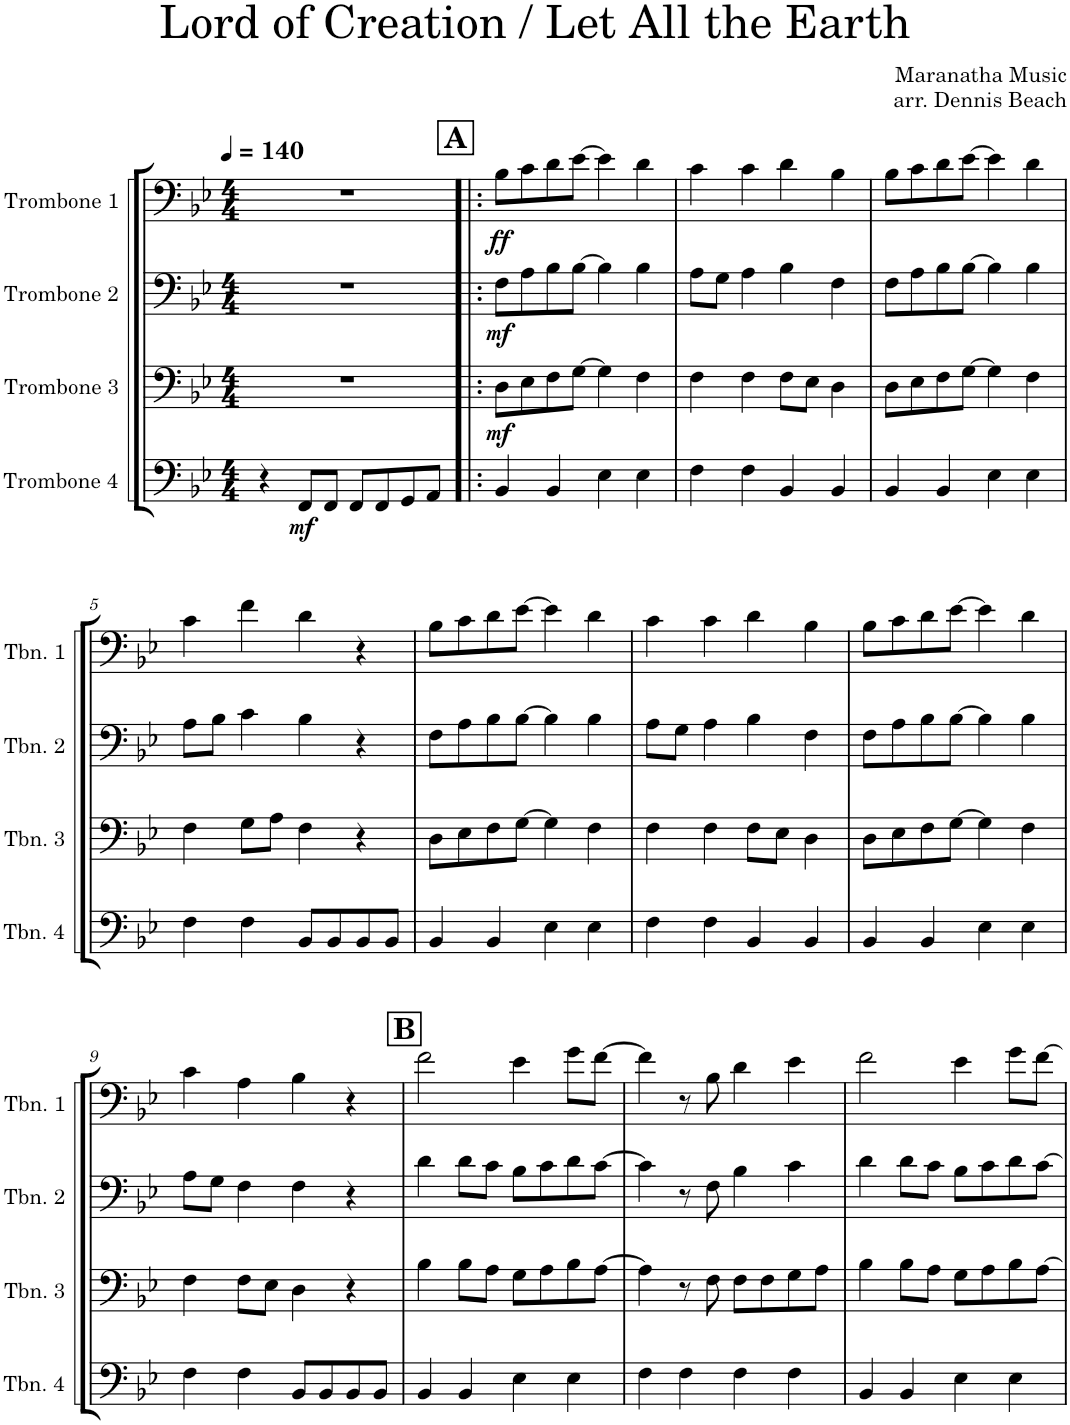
**kern	**dynam	**kern	**dynam	**kern	**dynam	**kern	**dynam
*part4	*part4	*part3	*part3	*part2	*part2	*part1	*part1
*staff4	*staff4	*staff3	*staff3	*staff2	*staff2	*staff1	*staff1
*I"Trombone 4	*	*I"Trombone 3	*	*I"Trombone 2	*	*I"Trombone 1	*
*I'Tbn. 4	*	*I'Tbn. 3	*	*I'Tbn. 2	*	*I'Tbn. 1	*
*clefF4	*	*clefF4	*	*clefF4	*	*clefF4	*
*k[b-e-]	*	*k[b-e-]	*	*k[b-e-]	*	*k[b-e-]	*
*M4/4	*	*M4/4	*	*M4/4	*	*M4/4	*
*MM140	*	*MM140	*	*MM140	*	*MM140	*
=1	=1	=1	=1	=1	=1	=1	=1
4r	.	1r	.	1r	.	1r	.
!	!LO:DY:b	!	!	!	!	!	!
8FF/L	mf	.	.	.	.	.	.
8FF/J	.	.	.	.	.	.	.
8FF/L	.	.	.	.	.	.	.
8FF/	.	.	.	.	.	.	.
8GG/	.	.	.	.	.	.	.
8AA/J	.	.	.	.	.	.	.
!!LO:REH:place=s1:a:B:cj:fs=14:t=A
=2!|:	=2!|:	=2!|:	=2!|:	=2!|:	=2!|:	=2!|:	=2!|:
!	!	!	!LO:DY:b	!	!LO:DY:b	!	!LO:DY:b
4BB-/	.	8D\L	mf	8F\L	mf	8B-\L	ff
.	.	8E-\	.	8A\	.	8c\	.
4BB-/	.	8F\	.	8B-\	.	8d\	.
.	.	[8G\J	.	[8B-\J	.	[8e-\J	.
4E-\	.	4G\]	.	4B-\]	.	4e-\]	.
4E-\	.	4F\	.	4B-\	.	4d\	.
=3	=3	=3	=3	=3	=3	=3	=3
4F\	.	4F\	.	8A\L	.	4c\	.
.	.	.	.	8G\J	.	.	.
4F\	.	4F\	.	4A\	.	4c\	.
4BB-/	.	8F\L	.	4B-\	.	4d\	.
.	.	8E-\J	.	.	.	.	.
4BB-/	.	4D\	.	4F\	.	4B-\	.
=4	=4	=4	=4	=4	=4	=4	=4
4BB-/	.	8D\L	.	8F\L	.	8B-\L	.
.	.	8E-\	.	8A\	.	8c\	.
4BB-/	.	8F\	.	8B-\	.	8d\	.
.	.	[8G\J	.	[8B-\J	.	[8e-\J	.
4E-\	.	4G\]	.	4B-\]	.	4e-\]	.
4E-\	.	4F\	.	4B-\	.	4d\	.
!!LO:LB:g=z
=5	=5	=5	=5	=5	=5	=5	=5
4F\	.	4F\	.	8A\L	.	4c\	.
.	.	.	.	8B-\J	.	.	.
4F\	.	8G\L	.	4c\	.	4f\	.
.	.	8A\J	.	.	.	.	.
8BB-/L	.	4F\	.	4B-\	.	4d\	.
8BB-/	.	.	.	.	.	.	.
8BB-/	.	4r	.	4r	.	4r	.
8BB-/J	.	.	.	.	.	.	.
=6	=6	=6	=6	=6	=6	=6	=6
4BB-/	.	8D\L	.	8F\L	.	8B-\L	.
.	.	8E-\	.	8A\	.	8c\	.
4BB-/	.	8F\	.	8B-\	.	8d\	.
.	.	[8G\J	.	[8B-\J	.	[8e-\J	.
4E-\	.	4G\]	.	4B-\]	.	4e-\]	.
4E-\	.	4F\	.	4B-\	.	4d\	.
=7	=7	=7	=7	=7	=7	=7	=7
4F\	.	4F\	.	8A\L	.	4c\	.
.	.	.	.	8G\J	.	.	.
4F\	.	4F\	.	4A\	.	4c\	.
4BB-/	.	8F\L	.	4B-\	.	4d\	.
.	.	8E-\J	.	.	.	.	.
4BB-/	.	4D\	.	4F\	.	4B-\	.
=8	=8	=8	=8	=8	=8	=8	=8
4BB-/	.	8D\L	.	8F\L	.	8B-\L	.
.	.	8E-\	.	8A\	.	8c\	.
4BB-/	.	8F\	.	8B-\	.	8d\	.
.	.	[8G\J	.	[8B-\J	.	[8e-\J	.
4E-\	.	4G\]	.	4B-\]	.	4e-\]	.
4E-\	.	4F\	.	4B-\	.	4d\	.
!!LO:LB:g=z
=9	=9	=9	=9	=9	=9	=9	=9
4F\	.	4F\	.	8A\L	.	4c\	.
.	.	.	.	8G\J	.	.	.
4F\	.	8F\L	.	4F\	.	4A\	.
.	.	8E-\J	.	.	.	.	.
8BB-/L	.	4D\	.	4F\	.	4B-\	.
8BB-/	.	.	.	.	.	.	.
8BB-/	.	4r	.	4r	.	4r	.
8BB-/J	.	.	.	.	.	.	.
!!LO:REH:place=s1:a:B:cj:fs=14:t=B
=10	=10	=10	=10	=10	=10	=10	=10
4BB-/	.	4B-\	.	4d\	.	2f\	.
4BB-/	.	8B-\L	.	8d\L	.	.	.
.	.	8A\J	.	8c\J	.	.	.
4E-\	.	8G\L	.	8B-\L	.	4e-\	.
.	.	8A\	.	8c\	.	.	.
4E-\	.	8B-\	.	8d\	.	8g\L	.
.	.	[8A\J	.	[8c\J	.	[8f\J	.
=11	=11	=11	=11	=11	=11	=11	=11
4F\	.	4A\]	.	4c\]	.	4f\]	.
4F\	.	8r	.	8r	.	8r	.
.	.	8F\	.	8F\	.	8B-\	.
4F\	.	8F\L	.	4B-\	.	4d\	.
.	.	8F\	.	.	.	.	.
4F\	.	8G\	.	4c\	.	4e-\	.
.	.	8A\J	.	.	.	.	.
=12	=12	=12	=12	=12	=12	=12	=12
4BB-/	.	4B-\	.	4d\	.	2f\	.
4BB-/	.	8B-\L	.	8d\L	.	.	.
.	.	8A\J	.	8c\J	.	.	.
4E-\	.	8G\L	.	8B-\L	.	4e-\	.
.	.	8A\	.	8c\	.	.	.
4E-\	.	8B-\	.	8d\	.	8g\L	.
.	.	[8A\J	.	[8c\J	.	[8f\J	.
=	=	=	=	=	=	=	=
*-	*-	*-	*-	*-	*-	*-	*-
